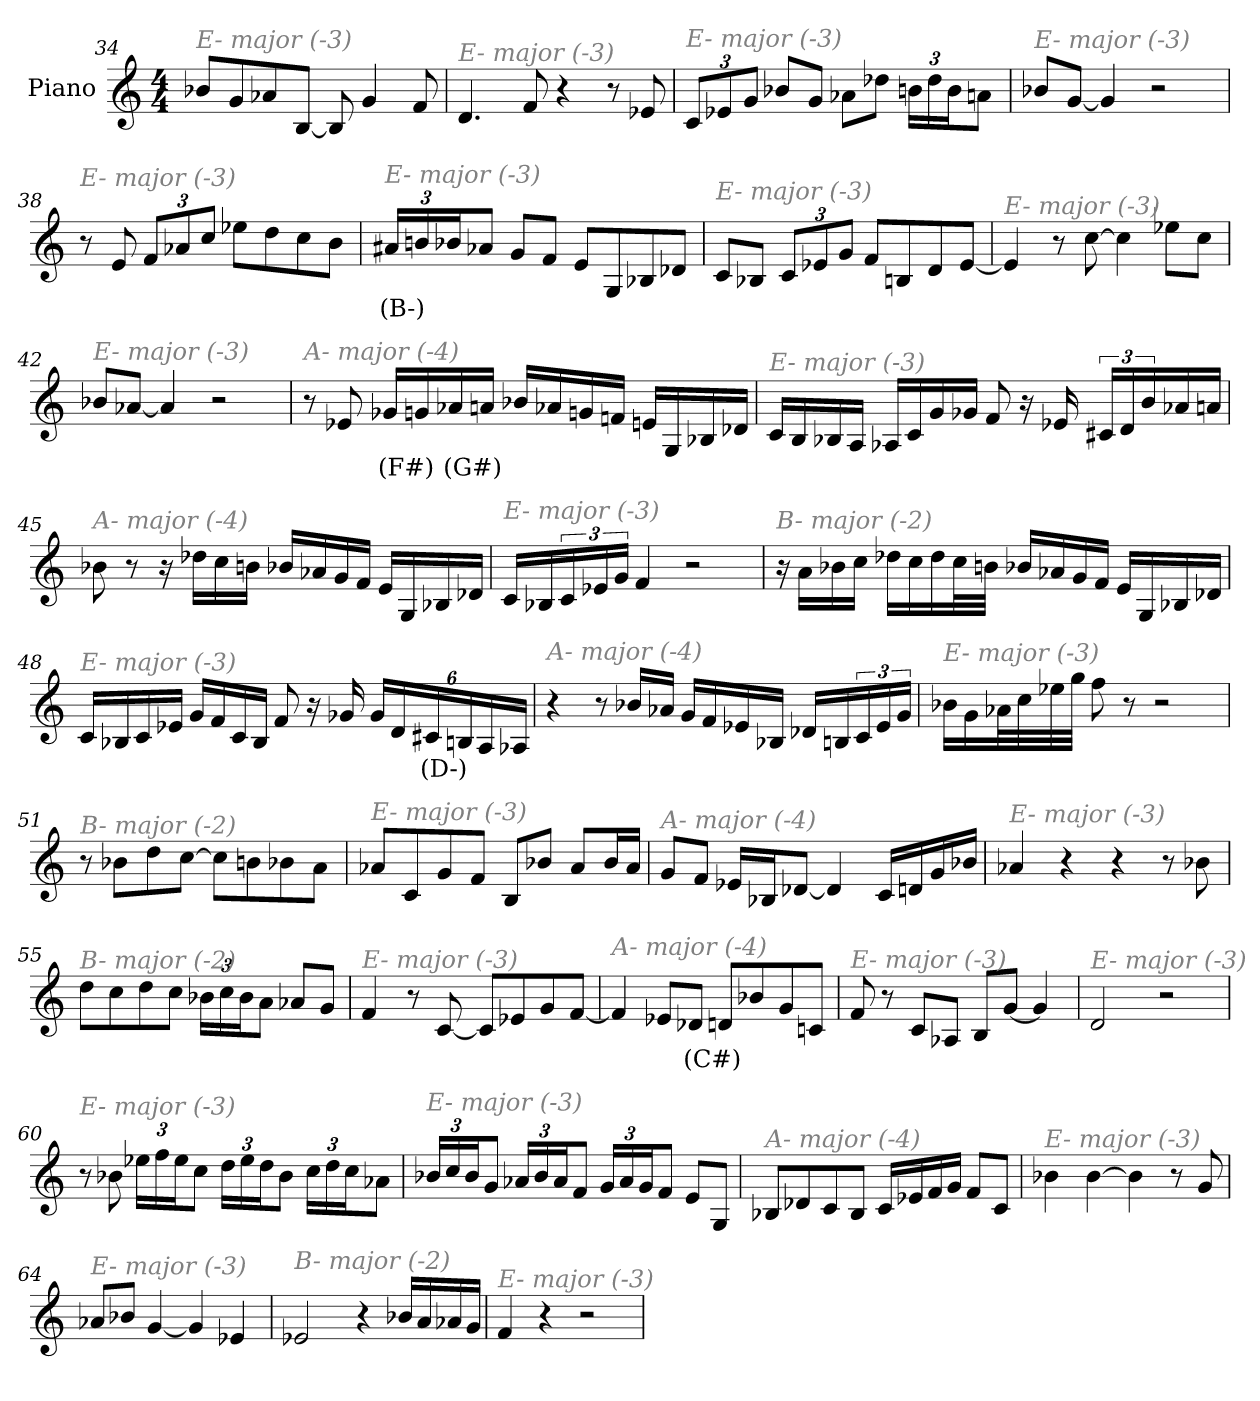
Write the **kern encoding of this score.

**kern	**text
*part1	*part1
*staff1	*staff1
*I"Piano	*
*I'Pno	*
*clefG2	*
*k[]	*
*M4/4	*
=34	=34
!LO:TX:i:color=#808080:t=E- major (-3)	!
8b-X/L	.
8g/	.
8a-X/	.
[8B/J	.
8B/]	.
4g/	.
8f/	.
=35	=35
!LO:TX:i:color=#808080:t=E- major (-3)	!
4.d/	.
8f/	.
4r	.
8r	.
8e-X/	.
!!LO:LB:g=z
=36	=36
*Xbrackettup	*
!LO:TX:i:color=#808080:t=E- major (-3)	!
12c/L	.
12e-X/	.
12g/J	.
8b-X/L	.
8g/J	.
8a-X\L	.
8dd-X\J	.
24bn\LL	.
24dd-\	.
24b\J	.
8an\J	.
=37	=37
!LO:TX:i:color=#808080:t=E- major (-3)	!
8b-X/L	.
[8g/J	.
4g/]	.
2r	.
=38	=38
!LO:TX:i:color=#808080:t=E- major (-3)	!
8r	.
8e/	.
12f/L	.
12a-X/	.
12cc/J	.
8ee-X\L	.
8dd\	.
8cc\	.
8b\J	.
=39	=39
!LO:TX:i:color=#808080:t=E- major (-3)	!
24a#Xi/LL	(B-)
24bn/	.
24b-X/J	.
8a-X/J	.
8g/L	.
8f/J	.
8e/L	.
8G/	.
8B-X/	.
8d-X/J	.
!!LO:LB:g=z
=40	=40
!LO:TX:i:color=#808080:t=E- major (-3)	!
8c/L	.
8B-X/J	.
12c/L	.
12e-X/	.
12g/J	.
8f/L	.
8Bn/	.
8d/	.
[8e-/J	.
=41	=41
!LO:TX:i:color=#808080:t=E- major (-3)	!
4e-/]	.
8r	.
[8cc\	.
4cc\]	.
8ee-X\L	.
8cc\J	.
=42	=42
!LO:TX:i:color=#808080:t=E- major (-3)	!
8b-X/L	.
[8a-X/J	.
4a-/]	.
2r	.
!!LO:LB:g=z
=43	=43
!LO:TX:i:color=#808080:t=A- major (-4)	!
8r	.
8e-X/	.
16g-Xj/LL	(F#)
16g/	.
16a-Xj/	(G#)
16a/JJ	.
16b-X/LL	.
16a-X/	.
16gn/	.
16fn/JJ	.
16en/LL	.
16G/	.
16B-X/	.
16d-X/JJ	.
=44	=44
!LO:TX:i:color=#808080:t=E- major (-3)	!
16c/LL	.
16B/	.
16B-X/	.
16A/JJ	.
16A-X/LL	.
16c/	.
16g/	.
16g-X/JJ	.
8f/	.
16r	.
16e-X/	.
*brackettup	*
24c#X/LL	.
24d/	.
24b/	.
16a-X/	.
16an/JJ	.
!!LO:PB:g=z
=45	=45
!LO:TX:i:color=#808080:t=A- major (-4)	!
8b-X\	.
8r	.
16r	.
16dd-X\LL	.
16cc\	.
16bn\JJ	.
16b-X/LL	.
16a-X/	.
16g/	.
16f/JJ	.
16e/LL	.
16G/	.
16B-X/	.
16d-X/JJ	.
=46	=46
!LO:TX:i:color=#808080:t=E- major (-3)	!
16c/LL	.
16B-X/	.
24c/	.
24e-X/	.
24g/JJ	.
4f/	.
2r	.
!!LO:LB:g=z
=47	=47
!LO:TX:i:color=#808080:t=B- major (-2)	!
16r	.
16a\LL	.
16b-X\	.
16cc\JJ	.
16dd-X\LL	.
16cc\	.
16dd-\	.
32cc\L	.
32bn\JJJ	.
16b-X/LL	.
16a-X/	.
16g/	.
16f/JJ	.
16e/LL	.
16G/	.
16B-X/	.
16d-X/JJ	.
=48	=48
!LO:TX:i:color=#808080:t=E- major (-3)	!
16c/LL	.
16B-X/	.
16c/	.
16e-X/JJ	.
16g/LL	.
16f/	.
16c/	.
16B-/JJ	.
8f/	.
16r	.
16g-X/	.
*Xbrackettup	*
24g-/LL	.
24d/	.
24c#Xi/	(D-)
24Bn/	.
24A/	.
24A-X/JJ	.
!!LO:LB:g=z
=49	=49
!LO:TX:i:color=#808080:t=A- major (-4)	!
4r	.
8r	.
16b-X/LL	.
16a-X/JJ	.
16g/LL	.
16f/	.
16e-X/	.
16B-X/JJ	.
16d-X/LL	.
16Bn/	.
*brackettup	*
24c/	.
24e-/	.
24g/JJ	.
=50	=50
!LO:TX:i:color=#808080:t=E- major (-3)	!
16b-X\LL	.
16g\	.
32a-X\L	.
32cc\	.
32ee-X\	.
32gg\JJJ	.
8ff\	.
8r	.
2r	.
=51	=51
!LO:TX:i:color=#808080:t=B- major (-2)	!
8r	.
8b-X\L	.
8dd\	.
[8cc\J	.
8cc\L]	.
8bn\	.
8b-X\	.
8a\J	.
!!LO:LB:g=z
=52	=52
!LO:TX:i:color=#808080:t=E- major (-3)	!
8a-X/L	.
8c/	.
8g/	.
8f/J	.
8B/L	.
8b-X/J	.
8a-/L	.
16b-/L	.
16a-/JJ	.
=53	=53
!LO:TX:i:color=#808080:t=A- major (-4)	!
8g/L	.
8f/J	.
16e-X/LL	.
16B-X/J	.
[8d-X/J	.
4d-/]	.
16c/LL	.
16dn/	.
16g/	.
16b-X/JJ	.
=54	=54
!LO:TX:i:color=#808080:t=E- major (-3)	!
4a-X/	.
4r	.
4r	.
8r	.
8b-X\	.
=55	=55
!LO:TX:i:color=#808080:t=B- major (-2)	!
8dd\L	.
8cc\	.
8dd\	.
8cc\J	.
*Xbrackettup	*
24b-X\LL	.
24cc\	.
24b-\J	.
8a\J	.
8a-X/L	.
8g/J	.
!!LO:LB:g=z
=56	=56
!LO:TX:i:color=#808080:t=E- major (-3)	!
4f/	.
8r	.
[8c/	.
8c/L]	.
8e-X/	.
8g/	.
[8f/J	.
=57	=57
!LO:TX:i:color=#808080:t=A- major (-4)	!
4f/]	.
8e-X/L	.
8d-Xj/J	(C#)
8d/L	.
8b-X/	.
8g/	.
8cn/J	.
=58	=58
!LO:TX:i:color=#808080:t=E- major (-3)	!
8f/	.
8r	.
8c/L	.
8A-X/J	.
8B/L	.
[8g/J	.
4g/]	.
=59	=59
!LO:TX:i:color=#808080:t=E- major (-3)	!
2d/	.
2r	.
!!LO:LB:g=z
=60	=60
!LO:TX:i:color=#808080:t=E- major (-3)	!
8r	.
8b-X\	.
24ee-X\LL	.
24ff\	.
24ee-\J	.
8cc\J	.
24dd\LL	.
24ee-\	.
24dd\J	.
8b-\J	.
24cc\LL	.
24dd\	.
24cc\J	.
8a-X\J	.
=61	=61
!LO:TX:i:color=#808080:t=E- major (-3)	!
24b-X/LL	.
24cc/	.
24b-/J	.
8g/J	.
24a-X/LL	.
24b-/	.
24a-/J	.
8f/J	.
24g/LL	.
24a-/	.
24g/J	.
8f/J	.
8e/L	.
8G/J	.
=62	=62
!LO:TX:i:color=#808080:t=A- major (-4)	!
8B-X/L	.
8d-X/	.
8c/	.
8B-/J	.
16c/LL	.
16e-X/	.
16f/	.
16g/JJ	.
8f/L	.
8c/J	.
!!LO:LB:g=z
=63	=63
!LO:TX:i:color=#808080:t=E- major (-3)	!
4b-X\	.
[4b-\	.
4b-\]	.
8r	.
8g/	.
=64	=64
!LO:TX:i:color=#808080:t=E- major (-3)	!
8a-X/L	.
8b-X/J	.
[4g/	.
4g/]	.
4e-X/	.
=65	=65
!LO:TX:i:color=#808080:t=B- major (-2)	!
2e-X/	.
4r	.
16b-X/LL	.
16a/	.
16a-X/	.
16g/JJ	.
=66	=66
!LO:TX:i:color=#808080:t=E- major (-3)	!
4f/	.
4r	.
2r	.
=	=
*-	*-
